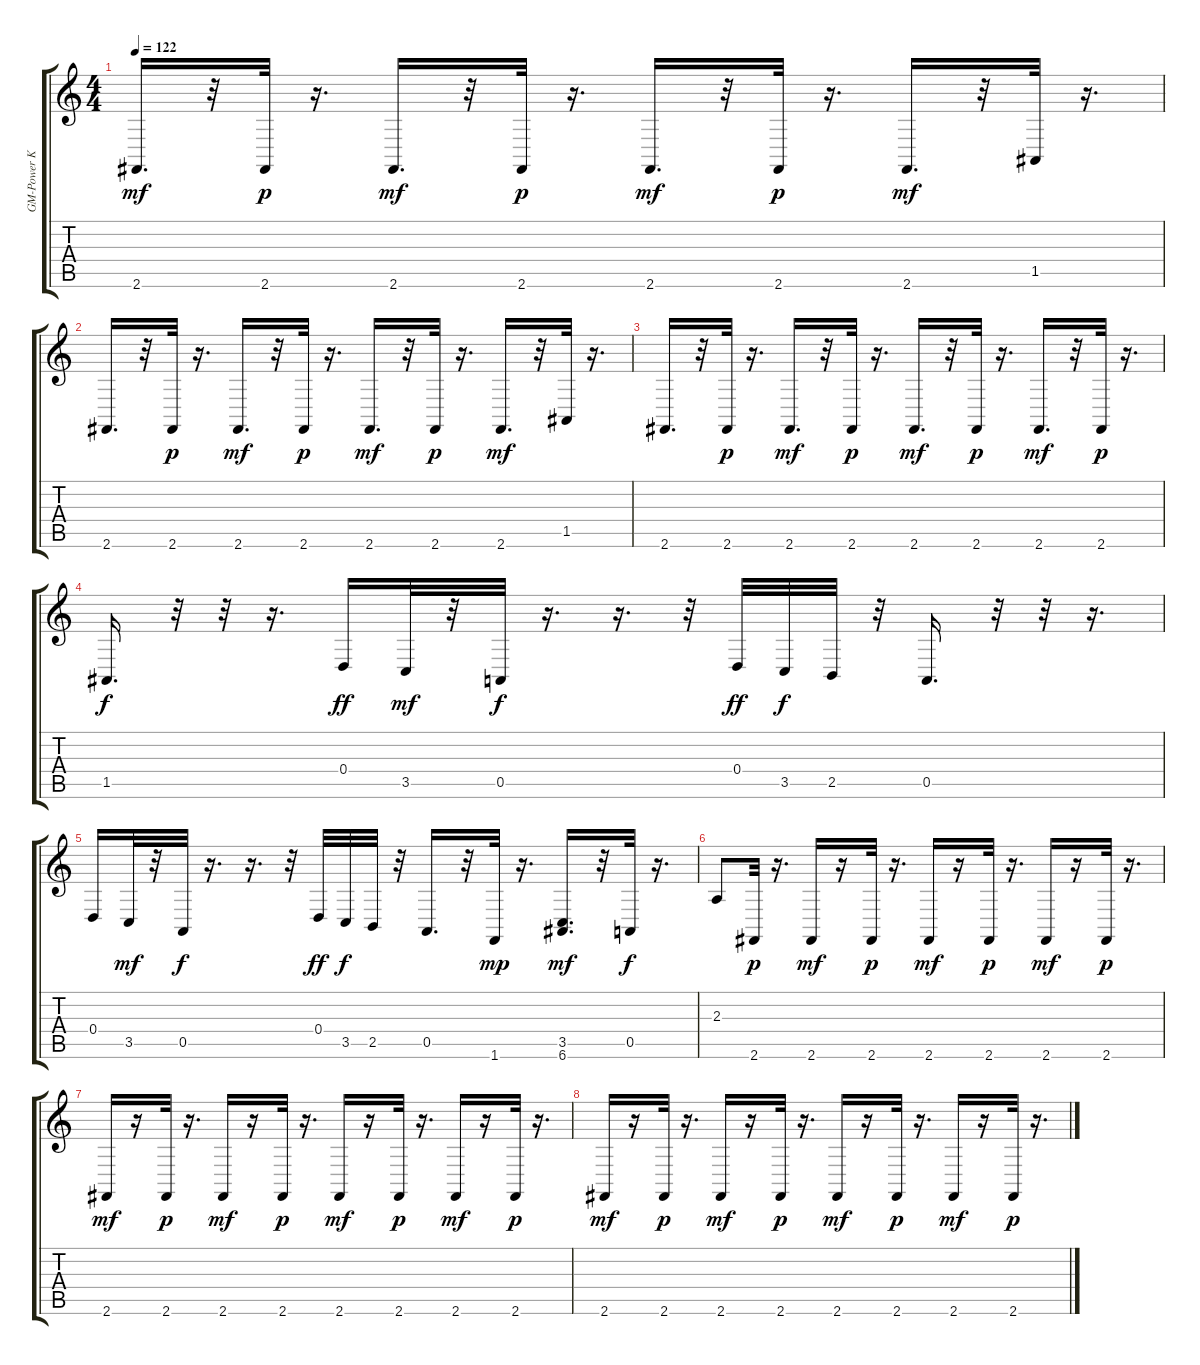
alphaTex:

\track ("GM-Power Kit" "GM-Power K") {instrument steeldrums}
\staff {score tabs}
\tuning (E4 B3 G3 D3 A2 E2) {hide}
\ts (4 4)
\tempo 122
\clef g2
\ks c
2.6.16{d dy mf} r.32 2.6.32{dy p} r.16{d} 2.6.16{d dy mf} r.32 2.6.32{dy p} r.16{d} 2.6.16{d dy mf} r.32 2.6.32{dy p} r.16{d} 2.6.16{d dy mf} r.32 1.5.32 r.16{d} |
2.6.16{d} r.32 2.6.32{dy p} r.16{d} 2.6.16{d dy mf} r.32 2.6.32{dy p} r.16{d} 2.6.16{d dy mf} r.32 2.6.32{dy p} r.16{d} 2.6.16{d dy mf} r.32 1.5.32 r.16{d} |
2.6.16{d} r.32 2.6.32{dy p} r.16{d} 2.6.16{d dy mf} r.32 2.6.32{dy p} r.16{d} 2.6.16{d dy mf} r.32 2.6.32{dy p} r.16{d} 2.6.16{d dy mf} r.32 2.6.32{dy p} r.16{d} |
1.5.16{d dy f} r.32 r.32 r.16{d} 0.4.16{dy ff} 3.5.32{dy mf} r.32 0.5.32{dy f} r.16{d} r.16{d} r.32 0.4.32{dy ff} 3.5.32{dy f} 2.5.32 r.32 0.5.16{d} r.32 r.32 r.16{d} |
0.4.16 3.5.32{dy mf} r.32 0.5.32{dy f} r.16{d} r.16{d} r.32 0.4.32{dy ff} 3.5.32{dy f} 2.5.32 r.32 0.5.16{d} r.32 1.6.32{dy mp} r.16{d} (3.5 6.6).16{d dy mf} r.32 0.5.32{dy f} r.16{d} |
2.3.8 2.6.32{dy p} r.16{d} 2.6.16{dy mf} r.16 2.6.32{dy p} r.16{d} 2.6.16{dy mf} r.16 2.6.32{dy p} r.16{d} 2.6.16{dy mf} r.16 2.6.32{dy p} r.16{d} |
2.6.16{dy mf} r.16 2.6.32{dy p} r.16{d} 2.6.16{dy mf} r.16 2.6.32{dy p} r.16{d} 2.6.16{dy mf} r.16 2.6.32{dy p} r.16{d} 2.6.16{dy mf} r.16 2.6.32{dy p} r.16{d} |
2.6.16{dy mf} r.16 2.6.32{dy p} r.16{d} 2.6.16{dy mf} r.16 2.6.32{dy p} r.16{d} 2.6.16{dy mf} r.16 2.6.32{dy p} r.16{d} 2.6.16{dy mf} r.16 2.6.32{dy p} r.16{d}
